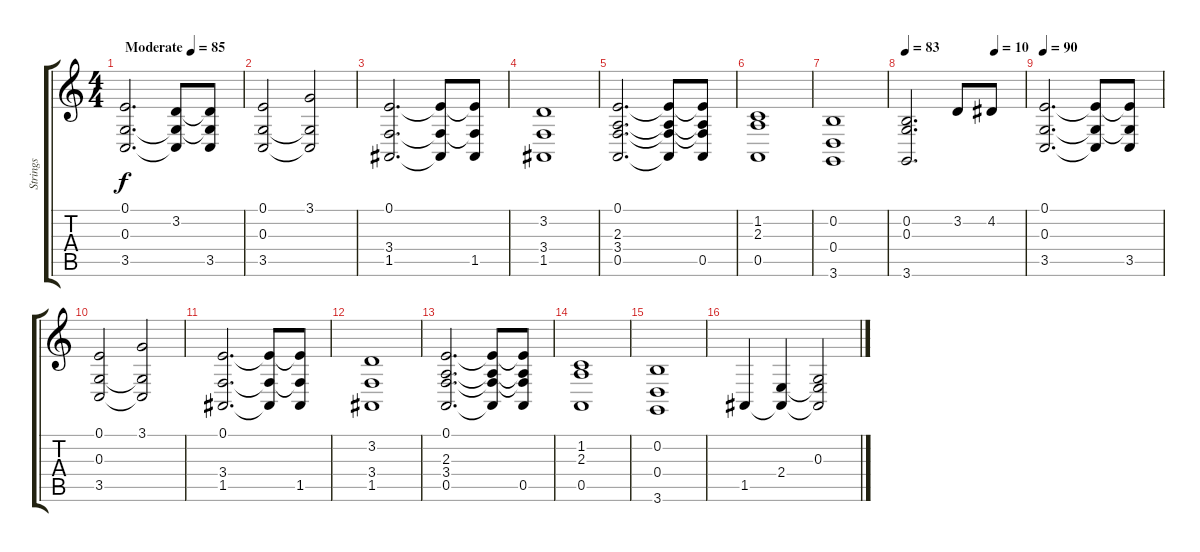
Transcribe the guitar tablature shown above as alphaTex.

\track ("Strings" "Strings") {instrument stringensemble1}
\staff {score tabs}
\tuning (E4 B3 G3 D3 A2 E2) {hide}
\ts (4 4)
\tempo (85 "Moderate")
\clef g2
\ks c
(0.1 0.3 3.5).2{d dy f instrument stringensemble1} (3.2 0.3{t} 3.5{t}).8 (3.2{t} 0.3{t} 3.5).8 |
(0.1 0.3 3.5).2 (3.1 0.3{t} 3.5{t}).2 |
(0.1 3.4 1.5).2{d} (0.1{t} 3.4{t} 1.5{t}).8 (0.1{t} 3.4{t} 1.5).8 |
(3.2 3.4 1.5).1 |
(0.1 2.3 3.4 0.5).2{d} (0.1{t} 2.3{t} 3.4{t} 0.5{t}).8 (0.1{t} 2.3{t} 3.4{t} 0.5).8 |
(1.2 2.3 0.5).1 |
(0.2 0.4 3.6).1 |
\tempo 83
\tempo (10 0.75)
(0.2 0.3 3.6).2{d} 3.2.8 4.2.8 |
\tempo 90
(0.1 0.3 3.5).2{d} (0.1{t} 0.3{t} 3.5{t}).8 (0.1{t} 0.3{t} 3.5).8 |
(0.1 0.3 3.5).2 (3.1 0.3{t} 3.5{t}).2 |
(0.1 3.4 1.5).2{d} (0.1{t} 3.4{t} 1.5{t}).8 (0.1{t} 3.4{t} 1.5).8 |
(3.2 3.4 1.5).1 |
(0.1 2.3 3.4 0.5).2{d} (0.1{t} 2.3{t} 3.4{t} 0.5{t}).8 (0.1{t} 2.3{t} 3.4{t} 0.5).8 |
(1.2 2.3 0.5).1 |
(0.2 0.4 3.6).1 |
1.5.4 (2.4 1.5{t}).4 (0.3 2.4{t} 1.5{t}).2
